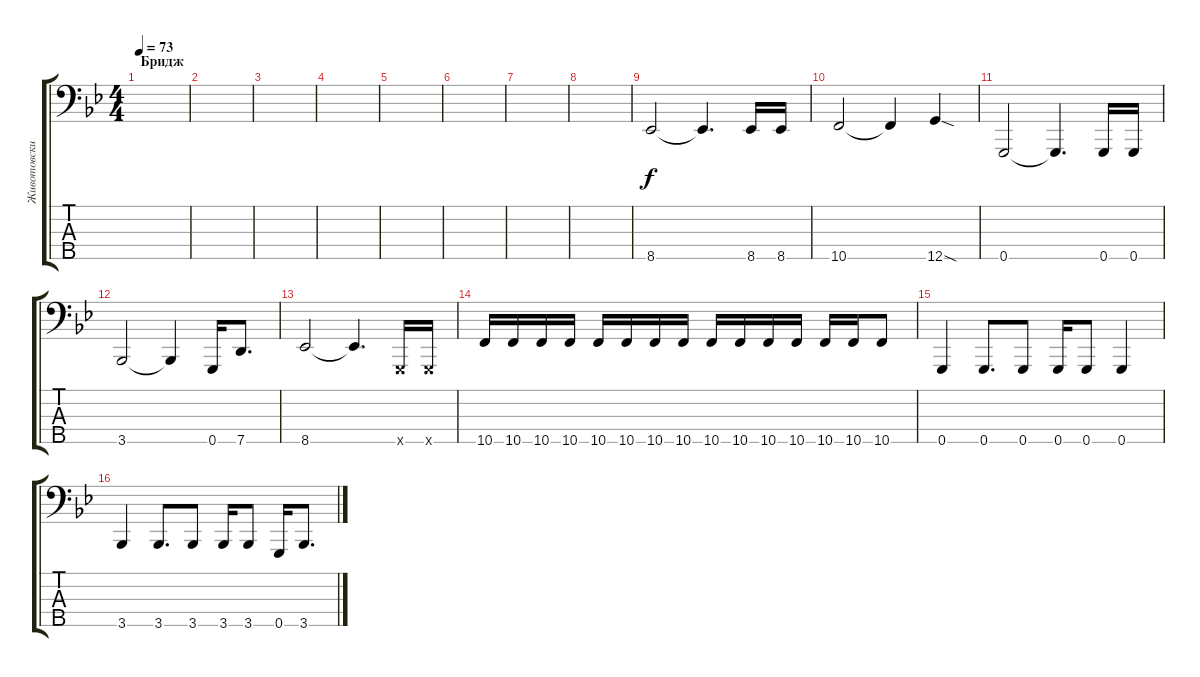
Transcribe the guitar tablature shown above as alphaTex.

\track ("Животовский" "Животовски") {instrument electricbassfinger}
\staff {score tabs}
\tuning (E2 C2 G1 D1 G0) {hide}
\ts (4 4)
\section ("" "Бридж")
\tempo 73
\clef f4
\ks gminor
|
|
|
|
|
|
|
|
8.5.2 8.5{t}.4{d} 8.5.16 8.5.16 |
10.5.2 10.5{t}.4 12.5{sod}.4 |
0.5.2 0.5{t}.4{d} 0.5.16 0.5.16 |
3.5.2 3.5{t}.4 0.5.16 7.5.8{d} |
8.5.2 8.5{t}.4{d} 0.5{x}.16 0.5{x}.16 |
10.5.16 10.5.16 10.5.16 10.5.16 10.5.16 10.5.16 10.5.16 10.5.16 10.5.16 10.5.16 10.5.16 10.5.16 10.5.16 10.5.16 10.5.8 |
0.5.4 0.5.8{d} 0.5.8 0.5.16 0.5.8 0.5.4 |
3.5.4 3.5.8{d} 3.5.8 3.5.16 3.5.8 0.5.16 3.5.8{d}
